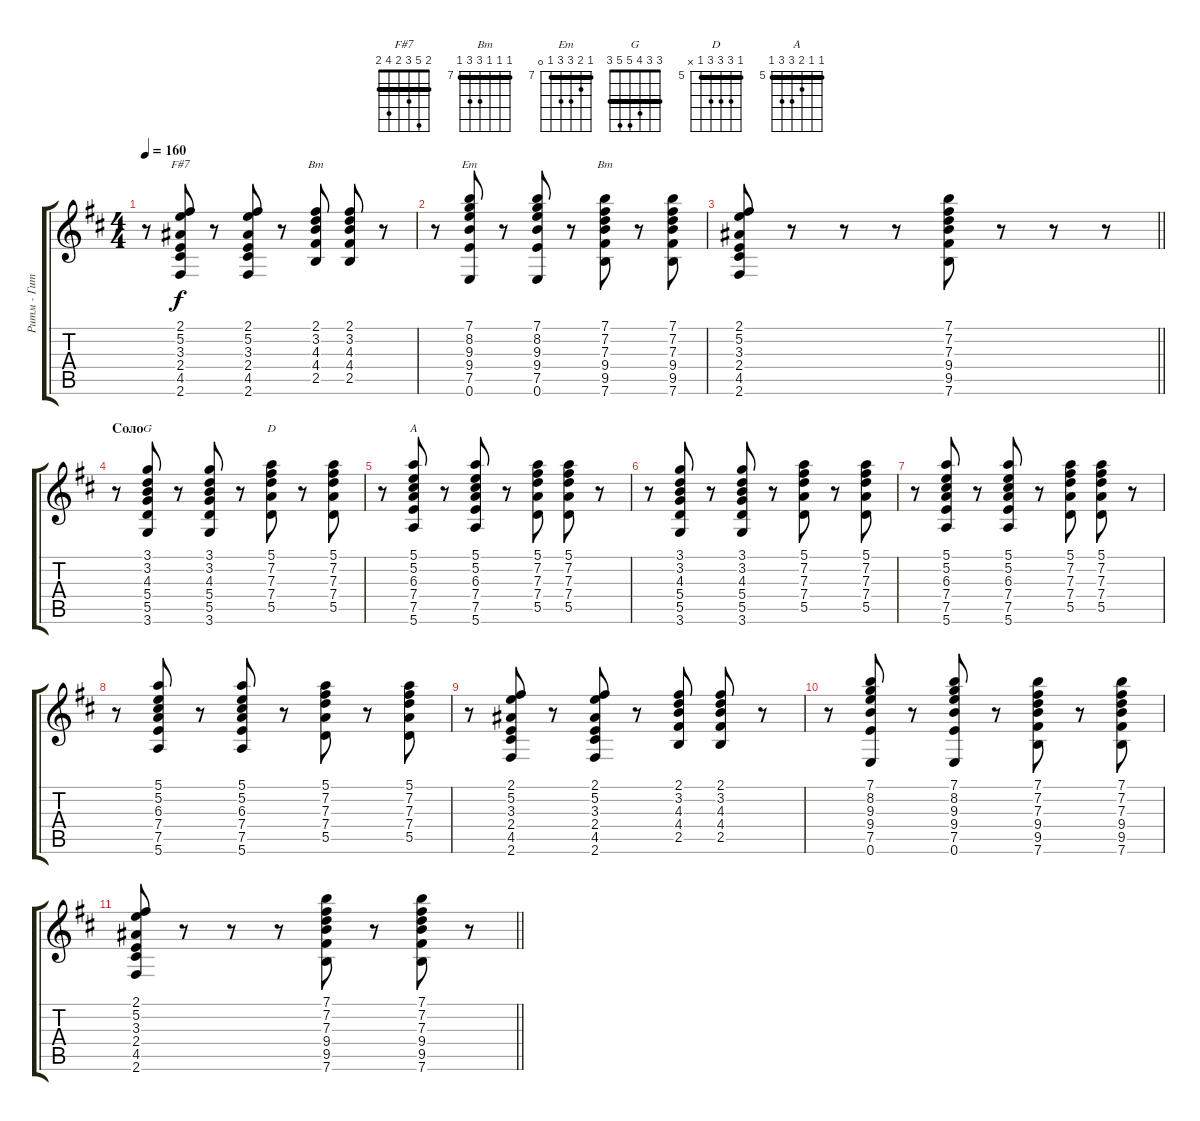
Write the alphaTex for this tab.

\track ("Ритм - Гитара" "Ритм - Гит") {instrument acousticguitarsteel}
\staff {score tabs}
\tuning (E4 B3 G3 D3 A2 E2) {hide}
\chord ("F#7" 2 5 3 2 4 2) {barre 2}
\chord ("Bm" 2 3 4 4 2 x) {barre 2}
\chord ("Em" 7 8 9 9 7 0) {firstfret 7 barre 7}
\chord ("Bm" 7 7 7 9 9 7) {firstfret 7 barre 7}
\chord ("G" 3 3 4 5 5 3) {barre 3}
\chord ("D" 5 7 7 7 5 x) {firstfret 5 barre 5}
\chord ("A" 5 5 6 7 7 5) {firstfret 5 barre 5}
\ts (4 4)
\tempo 160
\clef g2
\ks d
r.8{dy f} (2.1 5.2 3.3 2.4 4.5 2.6).8{ch "F#7"} r.8 (2.1 5.2 3.3 2.4 4.5 2.6).8 r.8 (2.1 3.2 4.3 4.4 2.5).8{ch "Bm"} (2.1 3.2 4.3 4.4 2.5).8 r.8 |
r.8 (7.1 8.2 9.3 9.4 7.5 0.6).8{ch "Em"} r.8 (7.1 8.2 9.3 9.4 7.5 0.6).8 r.8 (7.1 7.2 7.3 9.4 9.5 7.6).8{ch "Bm"} r.8 (7.1 7.2 7.3 9.4 9.5 7.6).8 |
\barLineRight lightlight
(2.1 5.2 3.3 2.4 4.5 2.6).8 r.8 r.8 r.8 (7.1 7.2 7.3 9.4 9.5 7.6).8 r.8 r.8 r.8 |
\section ("" "Соло")
r.8 (3.1 3.2 4.3 5.4 5.5 3.6).8{ch "G"} r.8 (3.1 3.2 4.3 5.4 5.5 3.6).8 r.8 (5.1 7.2 7.3 7.4 5.5).8{ch "D"} r.8 (5.1 7.2 7.3 7.4 5.5).8 |
r.8 (5.1 5.2 6.3 7.4 7.5 5.6).8{ch "A"} r.8 (5.1 5.2 6.3 7.4 7.5 5.6).8 r.8 (5.1 7.2 7.3 7.4 5.5).8 (5.1 7.2 7.3 7.4 5.5).8 r.8 |
r.8 (3.1 3.2 4.3 5.4 5.5 3.6).8 r.8 (3.1 3.2 4.3 5.4 5.5 3.6).8 r.8 (5.1 7.2 7.3 7.4 5.5).8 r.8 (5.1 7.2 7.3 7.4 5.5).8 |
r.8 (5.1 5.2 6.3 7.4 7.5 5.6).8 r.8 (5.1 5.2 6.3 7.4 7.5 5.6).8 r.8 (5.1 7.2 7.3 7.4 5.5).8 (5.1 7.2 7.3 7.4 5.5).8 r.8 |
r.8 (5.1 5.2 6.3 7.4 7.5 5.6).8 r.8 (5.1 5.2 6.3 7.4 7.5 5.6).8 r.8 (5.1 7.2 7.3 7.4 5.5).8 r.8 (5.1 7.2 7.3 7.4 5.5).8 |
r.8 (2.1 5.2 3.3 2.4 4.5 2.6).8 r.8 (2.1 5.2 3.3 2.4 4.5 2.6).8 r.8 (2.1 3.2 4.3 4.4 2.5).8 (2.1 3.2 4.3 4.4 2.5).8 r.8 |
r.8 (7.1 8.2 9.3 9.4 7.5 0.6).8 r.8 (7.1 8.2 9.3 9.4 7.5 0.6).8 r.8 (7.1 7.2 7.3 9.4 9.5 7.6).8 r.8 (7.1 7.2 7.3 9.4 9.5 7.6).8 |
\barLineRight lightlight
(2.1 5.2 3.3 2.4 4.5 2.6).8 r.8 r.8 r.8 (7.1 7.2 7.3 9.4 9.5 7.6).8 r.8 (7.1 7.2 7.3 9.4 9.5 7.6).8 r.8
